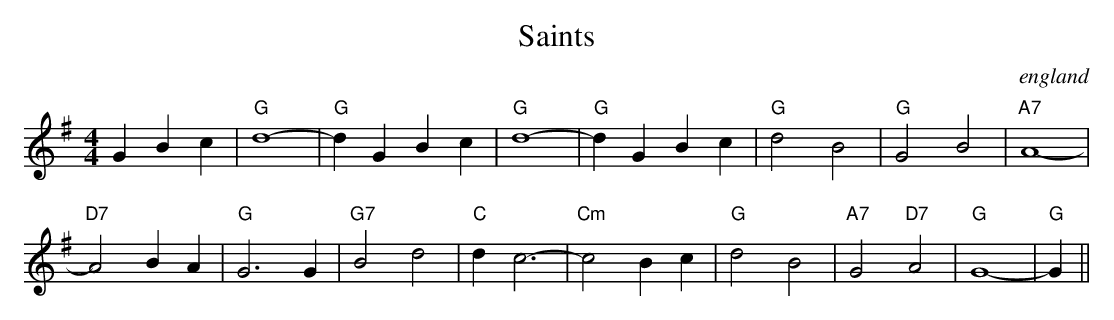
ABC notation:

X:1
T:Saints
O:england
M:4/4
L:1/4
K:G
GB c|"G"d4-|"G"dG Bc|"G"d4-|"G"dG Bc|"G"d2 B2|"G"G2 B2|"A7"A4-|
"D7"A2 BA|"G"G3G|"G7"B2 d2|"C"dc3-|"Cm"c2 Bc|"G"d2 B2|"A7"G2 "D7"A2|"G"G4-|\
"G"G||
